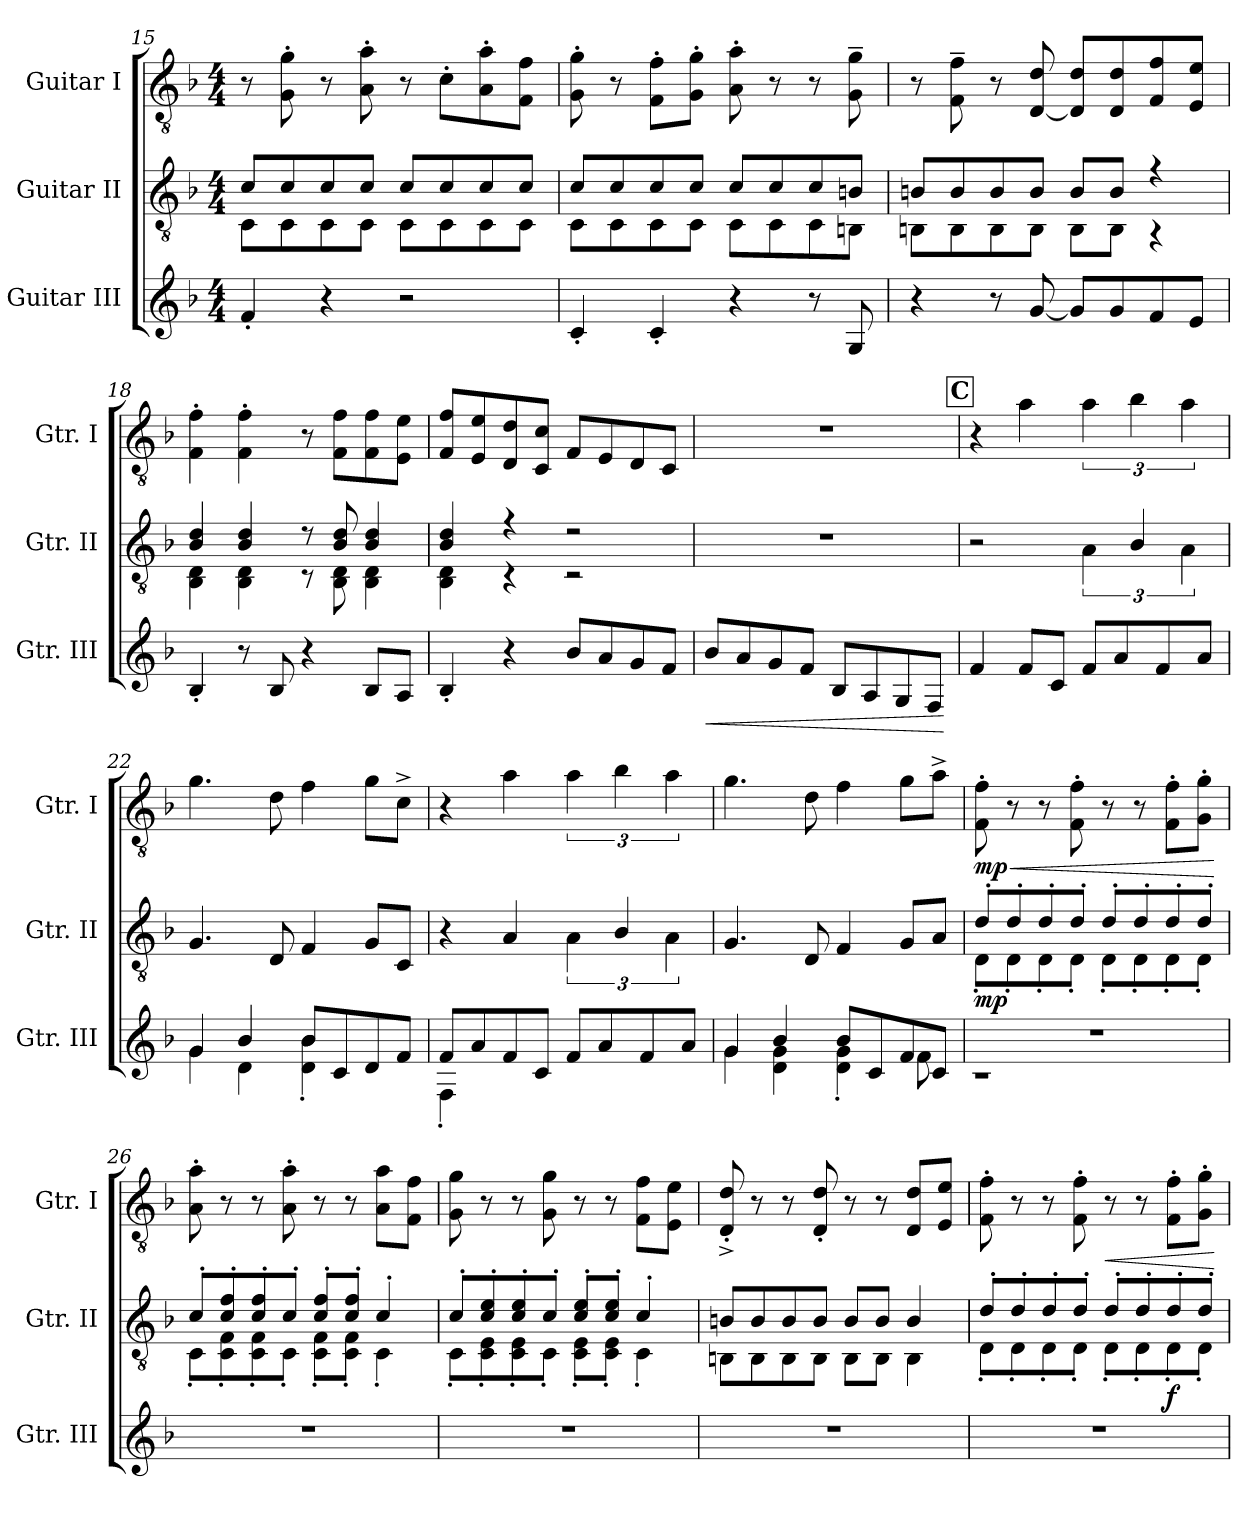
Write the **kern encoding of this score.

**kern	**dynam	**kern	**dynam	**kern	**dynam
*part3	*part3	*part2	*part2	*part1	*part1
*staff3	*staff3	*staff2	*staff2	*staff1	*staff1
*I"Guitar III	*	*I"Guitar II	*	*I"Guitar I	*
*I'Gtr. III	*	*I'Gtr. II	*	*I'Gtr. I	*
!!LO:PB:g=z
*clefG2	*	*clefGv2	*	*clefGv2	*
*ITrd7c12	*	*	*	*	*
*k[b-]	*	*k[b-]	*	*k[b-]	*
*M4/4	*	*M4/4	*	*M4/4	*
=15	=15	=15	=15	=15	=15
*	*	*^	*	*	*
4F'/	.	8c/L	8C\L	.	8r	.
.	.	8c/	8C\	.	8G\' 8g\'	.
4r	.	8c/	8C\	.	8r	.
.	.	8c/J	8C\J	.	8A\' 8a\'	.
2r	.	8c/L	8C\L	.	8r	.
.	.	8c/	8C\	.	8c'\L	.
.	.	8c/	8C\	.	8A\' 8a\'	.
.	.	8c/J	8C\J	.	8F\ 8f\J	.
=16	=16	=16	=16	=16	=16	=16
4C'/	.	8c/L	8C\L	.	8G\' 8g\'	.
.	.	8c/	8C\	.	8r	.
4C'/	.	8c/	8C\	.	8F\' 8f\'L	.
.	.	8c/J	8C\J	.	8G\' 8g\'J	.
4r	.	8c/L	8C\L	.	8A\' 8a\'	.
.	.	8c/	8C\	.	8r	.
8r	.	8c/	8C\	.	8r	.
8GG/	.	8Bn/J	8BBn\J	.	8G\~ 8g\~	.
=17	=17	=17	=17	=17	=17	=17
4r	.	8Bn/L	8BBn\L	.	8r	.
.	.	8B/	8BB\	.	8F\~ 8f\~	.
8r	.	8B/	8BB\	.	8r	.
[8G/	.	8B/J	8BB\J	.	[8D/ 8d/	.
8G/L]	.	8B/L	8BB\L	.	8D/] 8d/L	.
8G/	.	8B/J	8BB\J	.	8D/ 8d/	.
8F/	.	4r	4r	.	8F/ 8f/	.
8E/J	.	.	.	.	8E/ 8e/J	.
!!LO:LB:g=z
=18	=18	=18	=18	=18	=18	=18
4BB-'/	.	4B-/ 4d/	4BB-\ 4D\	.	4F\' 4f\'	.
8r	.	4B-/ 4d/	4BB-\ 4D\	.	4F\' 4f\'	.
8BB-/	.	.	.	.	.	.
4r	.	8r	8r	.	8r	.
.	.	8B-/ 8d/	8BB-\ 8D\	.	8F\ 8f\L	.
8BB-/L	.	4B-/ 4d/	4BB-\ 4D\	.	8F\ 8f\	.
8AA/J	.	.	.	.	8E\ 8e\J	.
=19	=19	=19	=19	=19	=19	=19
4BB-'/	.	4B-/ 4d/	4BB-\ 4D\	.	8F/ 8f/L	.
.	.	.	.	.	8E/ 8e/	.
4r	.	4r	4r	.	8D/ 8d/	.
.	.	.	.	.	8C/ 8c/J	.
8B-/L	.	2r	2r	.	8F/L	.
8A/	.	.	.	.	8E/	.
8G/	.	.	.	.	8D/	.
8F/J	.	.	.	.	8C/J	.
*	*	*v	*v	*	*	*
=20	=20	=20	=20	=20	=20
!	!LO:HP:b	!	!	!	!
8B-/L	<	1r	.	1r	.
8A/	.	.	.	.	.
8G/	.	.	.	.	.
8F/J	.	.	.	.	.
8BB-/L	.	.	.	.	.
8AA/	.	.	.	.	.
8GG/	.	.	.	.	.
8FF/J	.	.	.	.	.
.	[	.	.	.	.
!!LO:REH:place=s1:a:B:fs=14:t=C
=21	=21	=21	=21	=21	=21
4F/	.	2r	.	4r	.
8F/L	.	.	.	4a\	.
8C/J	.	.	.	.	.
8F/L	.	6A\	.	6a\	.
8A/	.	.	.	.	.
.	.	6B-/	.	6b-\	.
8F/	.	.	.	.	.
.	.	6A\	.	6a\	.
8A/J	.	.	.	.	.
!!LO:LB:g=z
=22	=22	=22	=22	=22	=22
*^	*	*	*	*	*
4G/	4G\	.	4.G/	.	4.g\	.
4B-/	4D\	.	.	.	.	.
.	.	.	8D/	.	8d\	.
8B-/L	4D\' 4B-\'	.	4F/	.	4f\	.
8C/	.	.	.	.	.	.
8D/	4ryy	.	8G/L	.	8g\L	.
8F/J	.	.	8C/J	.	8c^\J	.
=23	=23	=23	=23	=23	=23	=23
8F/L	4FF'\	.	4r	.	4r	.
8A/	.	.	.	.	.	.
8F/	2.ryy	.	4A/	.	4a\	.
8C/J	.	.	.	.	.	.
8F/L	.	.	6A\	.	6a\	.
8A/	.	.	.	.	.	.
.	.	.	6B-/	.	6b-\	.
8F/	.	.	.	.	.	.
.	.	.	6A\	.	6a\	.
8A/J	.	.	.	.	.	.
=24	=24	=24	=24	=24	=24	=24
4G/	4G\	.	4.G/	.	4.g\	.
4B-/	4D\ 4G\	.	.	.	.	.
.	.	.	8D/	.	8d\	.
8B-/L	4D\' 4G\'	.	4F/	.	4f\	.
8C/	.	.	.	.	.	.
8F/	8ryy	.	8G/L	.	8g\L	.
8C/J	8F\	.	8A/J	.	8a^\J	.
=25	=25	=25	=25	=25	=25	=25
*	*	*	*^	*	*	*
!	!	!	!	!	!LO:DY:b	!	!LO:HP:b
!	!	!	!	!	!	!	!LO:DY:n=1:b
1r	1r	.	8d'/L	8D'\L	mp	8F\' 8f\'	< mp
.	.	.	8d'/	8D'\	.	8r	.
.	.	.	8d'/	8D'\	.	8r	.
.	.	.	8d'/J	8D'\J	.	8F\' 8f\'	.
.	.	.	8d'/L	8D'\L	.	8r	.
.	.	.	8d'/	8D'\	.	8r	.
.	.	.	8d'/	8D'\	.	8F\' 8f\'L	.
.	.	.	8d'/J	8D'\J	.	8G\' 8g\'J	.
*v	*v	*	*	*	*	*	*
*	*	*v	*v	*	*	*
.	.	.	.	.	[
!!LO:LB:g=z
=26	=26	=26	=26	=26	=26
*	*	*^	*	*	*
1r	.	8c'/L	8C'\L	.	8A\' 8a\'	.
.	.	8c/' 8f/'	8C\' 8F\'	.	8r	.
.	.	8c/' 8f/'	8C\' 8F\'	.	8r	.
.	.	8c'/J	8C'\J	.	8A\' 8a\'	.
.	.	8c/' 8f/'L	8C\' 8F\'L	.	8r	.
.	.	8c/' 8f/'J	8C\' 8F\'J	.	8r	.
.	.	4c'/	4C'\	.	8A\ 8a\L	.
.	.	.	.	.	8F\ 8f\J	.
=27	=27	=27	=27	=27	=27	=27
1r	.	8c'/L	8C'\L	.	8G\ 8g\	.
.	.	8c/' 8e/'	8C\' 8E\'	.	8r	.
.	.	8c/' 8e/'	8C\' 8E\'	.	8r	.
.	.	8c'/J	8C'\J	.	8G\ 8g\	.
.	.	8c/' 8e/'L	8C\' 8E\'L	.	8r	.
.	.	8c/' 8e/'J	8C\' 8E\'J	.	8r	.
.	.	4c'/	4C'\	.	8F\ 8f\L	.
.	.	.	.	.	8E\ 8e\J	.
=28	=28	=28	=28	=28	=28	=28
1r	.	8Bn/L	8BBn\L	.	8D/'^ 8d/'^	.
.	.	8B/	8BB\	.	8r	.
.	.	8B/	8BB\	.	8r	.
.	.	8B/J	8BB\J	.	8D/' 8d/'	.
.	.	8B/L	8BB\L	.	8r	.
.	.	8B/J	8BB\J	.	8r	.
.	.	4B/	4BB\	.	8D/ 8d/L	.
.	.	.	.	.	8E/ 8e/J	.
=29	=29	=29	=29	=29	=29	=29
1r	.	8d'/L	8D'\L	.	8F\' 8f\'	.
.	.	8d'/	8D'\	.	8r	.
.	.	8d'/	8D'\	.	8r	.
.	.	8d'/J	8D'\J	.	8F\' 8f\'	.
!	!	!	!	!	!	!LO:HP:b
.	.	8d'/L	8D'\L	.	8r	<
.	.	8d'/	8D'\	.	8r	.
!	!	!	!	!LO:DY:b	!	!
.	.	8d'/	8D'\	f	8F\' 8f\'L	.
.	.	8d'/J	8D'\J	.	8G\' 8g\'J	.
*	*	*v	*v	*	*	*
.	.	.	.	.	[
=	=	=	=	=	=
*-	*-	*-	*-	*-	*-
